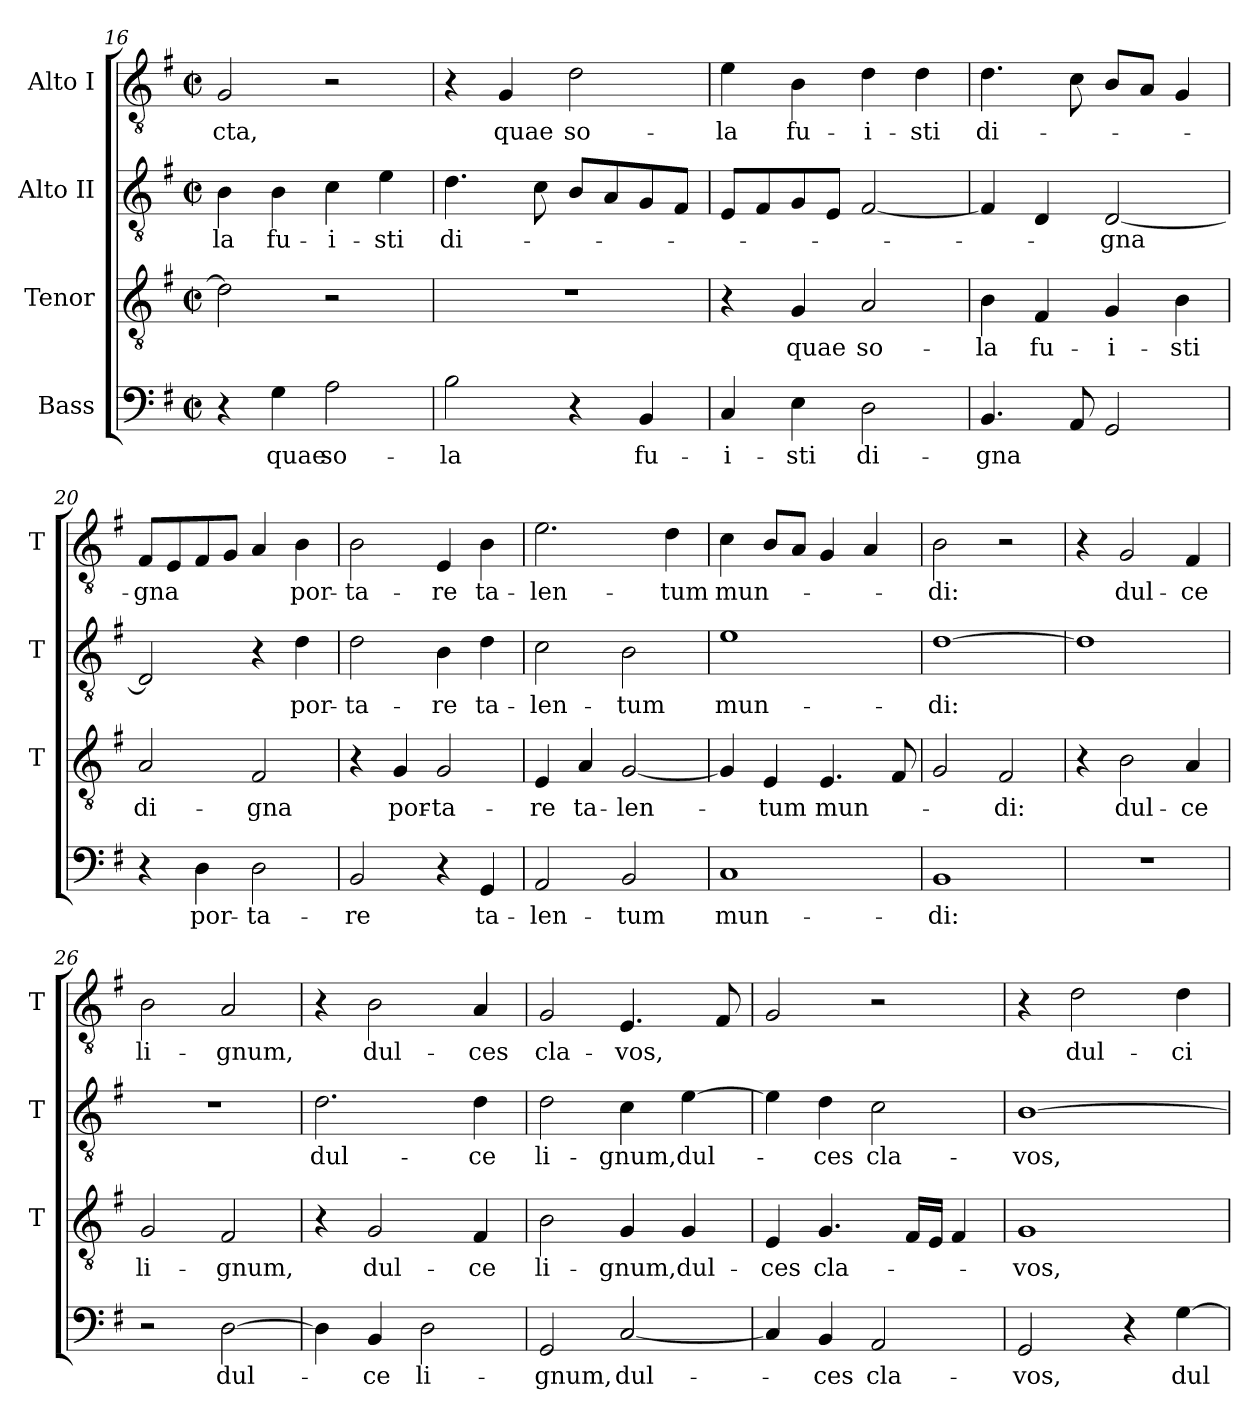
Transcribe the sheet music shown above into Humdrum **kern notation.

**kern	**text	**kern	**text	**kern	**text	**kern	**text
*part4	*part4	*part3	*part3	*part2	*part2	*part1	*part1
*staff4	*staff4	*staff3	*staff3	*staff2	*staff2	*staff1	*staff1
*I"Bass	*	*I"Tenor	*	*I"Alto II	*	*I"Alto I	*
*	*	*I'T	*	*I'T	*	*I'T	*
!!LO:PB:g=z
*clefF4	*	*clefGv2	*	*clefGv2	*	*clefGv2	*
*ITrd7c12	*	*ITrd7c12	*	*ITrd7c12	*	*ITrd7c12	*
*k[f#]	*	*k[f#]	*	*k[f#]	*	*k[f#]	*
*G:	*	*G:	*	*G:	*	*G:	*
*M2/2	*	*M2/2	*	*M2/2	*	*M2/2	*
*met(c|)	*	*met(c|)	*	*met(c|)	*	*met(c|)	*
=16	=16	=16	=16	=16	=16	=16	=16
!	!	!	!	!	!LO:LY:b	!	!LO:LY:b
4r	.	2D\]	.	4BB\	-la	2GG/	-cta,
!	!LO:LY:b	!	!	!	!LO:LY:b	!	!
4GG\	quae	.	.	4BB\	fu-	.	.
!	!LO:LY:b	!	!	!	!LO:LY:b	!	!
2AA\	so-	2r	.	4C\	-i-	2r	.
!	!	!	!	!	!LO:LY:b	!	!
.	.	.	.	4E\	-sti	.	.
=17	=17	=17	=17	=17	=17	=17	=17
!	!LO:LY:b	!	!	!	!LO:LY:b	!	!
2BB\	-la	1r	.	4.D\	di-	4r	.
!	!	!	!	!	!	!	!LO:LY:b
.	.	.	.	.	.	4GG/	quae
.	.	.	.	8C\	.	.	.
!	!	!	!	!	!	!	!LO:LY:b
4r	.	.	.	8BB/L	.	2D\	so-
.	.	.	.	8AA/	.	.	.
!	!LO:LY:b	!	!	!	!	!	!
4BBB/	fu-	.	.	8GG/	.	.	.
.	.	.	.	8FF#/J	.	.	.
=18	=18	=18	=18	=18	=18	=18	=18
!	!LO:LY:b	!	!	!	!	!	!LO:LY:b
4CC/	-i-	4r	.	8EE/L	.	4E\	-la
.	.	.	.	8FF#/	.	.	.
!	!LO:LY:b	!	!LO:LY:b	!	!	!	!LO:LY:b
4EE\	-sti	4GG/	quae	8GG/	.	4BB\	fu-
.	.	.	.	8EE/J	.	.	.
!	!LO:LY:b	!	!LO:LY:b	!	!	!	!LO:LY:b
2DD\	di-	2AA/	so-	[<2FF#/	.	4D\	-i-
!	!	!	!	!	!	!	!LO:LY:b
.	.	.	.	.	.	4D\	-sti
=19	=19	=19	=19	=19	=19	=19	=19
!	!LO:LY:b	!	!LO:LY:b	!	!	!	!LO:LY:b
4.BBB/	-gna	4BB\	-la	4FF#/]	.	4.D\	di-
!	!	!	!LO:LY:b	!	!	!	!
.	.	4FF#/	fu-	4DD/	.	.	.
8AAA/	.	.	.	.	.	8C\	.
!	!	!	!LO:LY:b	!	!LO:LY:b	!	!
2GGG/	.	4GG/	-i-	[<2DD/	-gna	8BB/L	.
.	.	.	.	.	.	8AA/J	.
!	!	!	!LO:LY:b	!	!	!	!
.	.	4BB\	-sti	.	.	4GG/	.
=20	=20	=20	=20	=20	=20	=20	=20
!	!	!	!LO:LY:b	!	!	!	!LO:LY:b
4r	.	2AA/	di-	2DD/]	.	8FF#/L	-gna
.	.	.	.	.	.	8EE/	.
!	!LO:LY:b	!	!	!	!	!	!
4DD\	por-	.	.	.	.	8FF#/	.
.	.	.	.	.	.	8GG/J	.
!	!LO:LY:b	!	!LO:LY:b	!	!	!	!
2DD\	-ta-	2FF#/	-gna	4r	.	4AA/	.
!	!	!	!	!	!LO:LY:b	!	!LO:LY:b
.	.	.	.	4D\	por-	4BB\	por-
!!LO:LB:g=z
=21	=21	=21	=21	=21	=21	=21	=21
!	!LO:LY:b	!	!	!	!LO:LY:b	!	!LO:LY:b
2BBB/	-re	4r	.	2D\	-ta-	2BB\	-ta-
!	!	!	!LO:LY:b	!	!	!	!
.	.	4GG/	por-	.	.	.	.
!	!	!	!LO:LY:b	!	!LO:LY:b	!	!LO:LY:b
4r	.	2GG/	-ta-	4BB\	-re	4EE/	-re
!	!LO:LY:b	!	!	!	!LO:LY:b	!	!LO:LY:b
4GGG/	ta-	.	.	4D\	ta-	4BB\	ta-
=22	=22	=22	=22	=22	=22	=22	=22
!	!LO:LY:b	!	!LO:LY:b	!	!LO:LY:b	!	!LO:LY:b
2AAA/	-len-	4EE/	-re	2C\	-len-	2.E\	-len-
!	!	!	!LO:LY:b	!	!	!	!
.	.	4AA/	ta-	.	.	.	.
!	!LO:LY:b	!	!LO:LY:b	!	!LO:LY:b	!	!
2BBB/	-tum	[<2GG/	-len-	2BB\	-tum	.	.
!	!	!	!	!	!	!	!LO:LY:b
.	.	.	.	.	.	4D\	-tum
=23	=23	=23	=23	=23	=23	=23	=23
!	!LO:LY:b	!	!	!	!LO:LY:b	!	!LO:LY:b
1CC	mun-	4GG/]	.	1E	mun-	4C\	mun-
!	!	!	!LO:LY:b	!	!	!	!
.	.	4EE/	-tum	.	.	8BB/L	.
.	.	.	.	.	.	8AA/J	.
!	!	!	!LO:LY:b	!	!	!	!
.	.	4.EE/	mun-	.	.	4GG/	.
.	.	.	.	.	.	4AA/	.
.	.	8FF#/	.	.	.	.	.
=24	=24	=24	=24	=24	=24	=24	=24
!	!LO:LY:b	!	!	!	!LO:LY:b	!	!LO:LY:b
1BBB	-di:	2GG/	.	[>1D	-di:	2BB\	-di:
!	!	!	!LO:LY:b	!	!	!	!
.	.	2FF#/	-di:	.	.	2r	.
=25	=25	=25	=25	=25	=25	=25	=25
1r	.	4r	.	1D]	.	4r	.
!	!	!	!LO:LY:b	!	!	!	!LO:LY:b
.	.	2BB\	dul-	.	.	2GG/	dul-
!	!	!	!LO:LY:b	!	!	!	!LO:LY:b
.	.	4AA/	-ce	.	.	4FF#/	-ce
!!LO:LB:g=z
=26	=26	=26	=26	=26	=26	=26	=26
!	!	!	!LO:LY:b	!	!	!	!LO:LY:b
2r	.	2GG/	li-	1r	.	2BB\	li-
!	!LO:LY:b	!	!LO:LY:b	!	!	!	!LO:LY:b
[>2DD\	dul-	2FF#/	-gnum,	.	.	2AA/	-gnum,
=27	=27	=27	=27	=27	=27	=27	=27
!	!	!	!	!	!LO:LY:b	!	!
4DD\]	.	4r	.	2.D\	dul-	4r	.
!	!LO:LY:b	!	!LO:LY:b	!	!	!	!LO:LY:b
4BBB/	-ce	2GG/	dul-	.	.	2BB\	dul-
!	!LO:LY:b	!	!	!	!	!	!
2DD\	li-	.	.	.	.	.	.
!	!	!	!LO:LY:b	!	!LO:LY:b	!	!LO:LY:b
.	.	4FF#/	-ce	4D\	-ce	4AA/	-ces
=28	=28	=28	=28	=28	=28	=28	=28
!	!LO:LY:b	!	!LO:LY:b	!	!LO:LY:b	!	!LO:LY:b
2GGG/	-gnum,	2BB\	li-	2D\	li-	2GG/	cla-
!	!LO:LY:b	!	!LO:LY:b	!	!LO:LY:b	!	!LO:LY:b
[<2CC/	dul-	4GG/	-gnum,	4C\	-gnum,	4.EE/	-vos,
!	!	!	!LO:LY:b	!	!LO:LY:b	!	!
.	.	4GG/	dul-	[>4E\	dul-	.	.
.	.	.	.	.	.	8FF#/	.
=29	=29	=29	=29	=29	=29	=29	=29
!	!	!	!LO:LY:b	!	!	!	!
4CC/]	.	4EE/	-ces	4E\]	.	2GG/	.
!	!LO:LY:b	!	!LO:LY:b	!	!LO:LY:b	!	!
4BBB/	-ces	4.GG/	cla-	4D\	-ces	.	.
!	!LO:LY:b	!	!	!	!LO:LY:b	!	!
2AAA/	cla-	.	.	2C\	cla-	2r	.
.	.	16FF#/LL	.	.	.	.	.
.	.	16EE/JJ	.	.	.	.	.
.	.	4FF#/	.	.	.	.	.
=30	=30	=30	=30	=30	=30	=30	=30
!	!LO:LY:b	!	!LO:LY:b	!	!LO:LY:b	!	!
2GGG/	-vos,	1GG	-vos,	[>1BB	-vos,	4r	.
!	!	!	!	!	!	!	!LO:LY:b
.	.	.	.	.	.	2D\	dul-
4r	.	.	.	.	.	.	.
!	!LO:LY:b	!	!	!	!	!	!LO:LY:b
[>4GG\	dul-	.	.	.	.	4D\	-ci-
=	=	=	=	=	=	=	=
*-	*-	*-	*-	*-	*-	*-	*-
